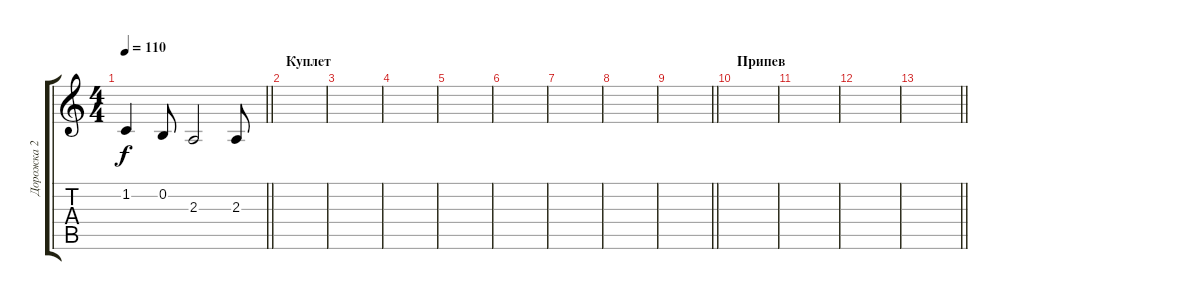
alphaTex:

\track ("Дорожка 2" "Дорожка 2") {instrument altosax}
\staff {score tabs}
\tuning (E4 B3 G3 D3 A2 E2) {hide}
\ts (4 4)
\tempo 110
\clef g2
\barLineRight lightlight
\ks c
1.2.4{dy f} 0.2.8 2.3.2 2.3.8 |
\section ("" "Куплет")
|
|
|
|
|
|
|
\barLineRight lightlight
|
\section ("" "Припев")
|
|
|
\barLineRight lightlight
